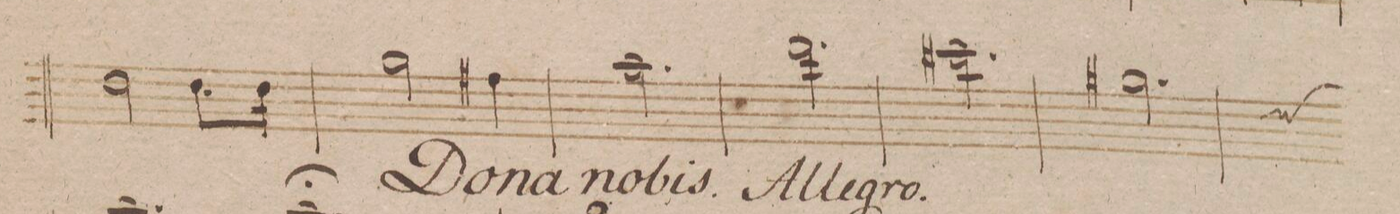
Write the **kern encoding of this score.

**kern	**dynam
*I"Flauto 2do	*
*clefG2	*
*k[b-]	*
*M3/4	*
2dd\	.
8.dd\L	.
16dd\Jk	.
=54	=54
2gg\	.
4ff#X\	.
=55	=55
2.aa\	.
=56	=56
2.ddd\	.
=57	=57
2.ccc#X\	.
=58	=58
2.gg#X\	.
*custos	*
=59	=59
*-	*-
